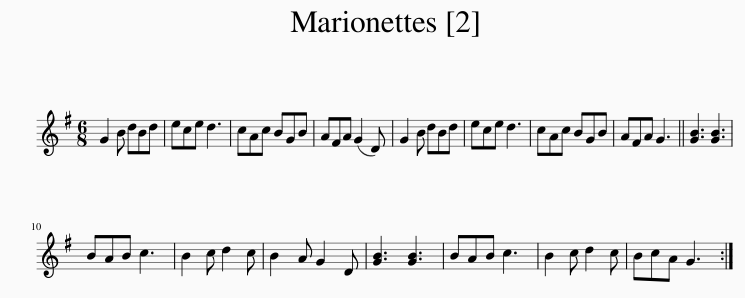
X:1
L:1/8
M:6/8
I:linebreak $
K:G
V:1 treble
V:1
 G2 B dBd | ece d3 | cAc BGB | AFA (G2 D) | G2 B dBd | %5
 ece d3 | cAc BGB | AFA G3 || [GB]3 [GB]3 |$ BAB c3 | %10
 B2 c d2 c | B2 A G2 D | [GB]3 [GB]3 | BAB c3 | B2 c d2 c | %15
 BcA G3 :| %16
